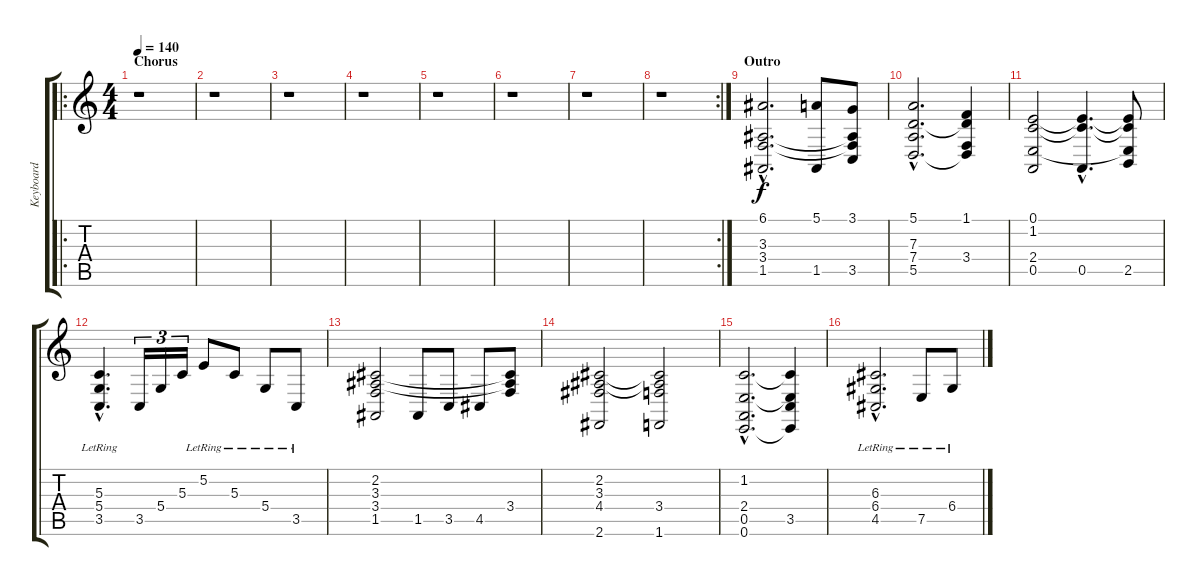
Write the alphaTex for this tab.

\track ("Keyboard" "Keyboard") {instrument stringensemble1}
\staff {score tabs}
\tuning (E4 B3 G3 D3 A2 E2) {hide}
\ro
\ts (4 4)
\section ("" "Chorus")
\tempo 140
\clef g2
\ks c
r.1{dy f} |
r.1 |
r.1 |
r.1 |
r.1 |
r.1 |
r.1 |
\rc 2
r.1 |
\section ("" "Outro")
(6.1{hac} 3.3{hac} 3.4{hac} 1.5{hac}).2{d volume 7} (5.1 1.5).8 (3.1 3.3{t} 3.4{t} 3.5).8 |
(5.1{hac} 7.3{hac} 7.4{hac} 5.5{hac}).2{d} (1.1 7.3{t} 3.4 5.5{t}).4 |
(0.1 1.2 2.4 0.5).2{volume 9} (0.1{hac t} 1.2{hac t} 0.5{hac}).4{d} (0.1{t} 1.2{t} 2.4{t} 2.5).8 |
(5.3{hac} 5.4{hac} 3.5{hac lr}).4{d} 3.5.16{tu (3 2)} 5.4.16{tu (3 2)} 5.3.16{tu (3 2)} 5.2{lr}.8 5.3{lr}.8 5.4{lr}.8 3.5{lr}.8 |
(2.2 3.3 3.4 1.5).2{volume 11} 1.5.8 3.5.8 4.5.8 (2.2{t} 3.3{t} 3.4).8 |
(2.2 3.3 4.4 2.6).2 (2.2{t} 3.3{t} 3.4 1.6).2 |
(1.2{hac} 2.4{hac} 0.5{hac} 0.6{hac}).2{d volume 13} (1.2{t} 2.4{t} 3.5 0.6{t}).4 |
(6.3{hac} 6.4{hac} 4.5{hac lr}).2{d} 7.5{lr}.8 6.4{lr}.8
